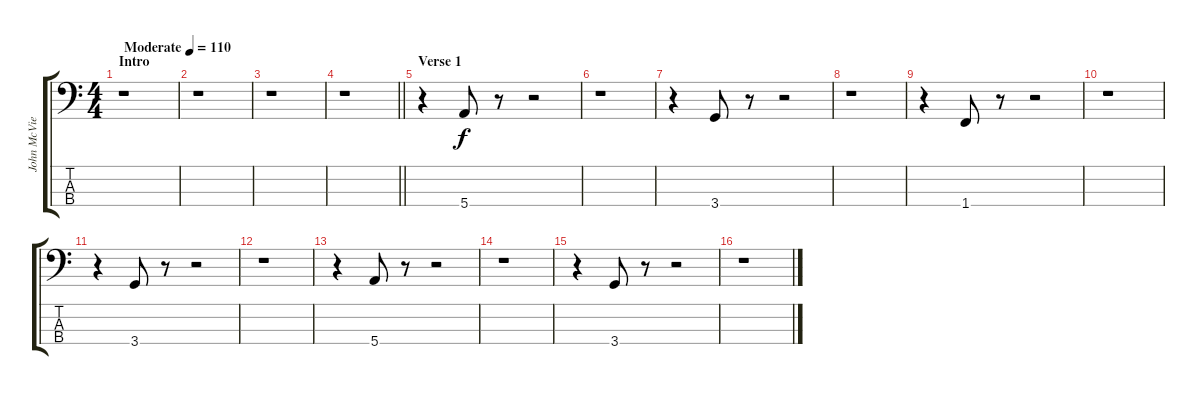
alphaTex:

\track ("John McVie (Bass)" "John McVie") {instrument electricbassfinger}
\staff {score tabs}
\tuning (G2 D2 A1 E1) {hide}
\ts (4 4)
\section ("" "Intro")
\tempo (110 "Moderate")
\clef f4
\ks aminor
r.1{dy f instrument electricbassfinger} |
r.1 |
r.1 |
\barLineRight lightlight
r.1 |
\section ("" "Verse 1")
r.4 5.4.8 r.8 r.2 |
r.1 |
r.4 3.4.8 r.8 r.2 |
r.1 |
r.4 1.4.8 r.8 r.2 |
r.1 |
r.4 3.4.8 r.8 r.2 |
r.1 |
r.4 5.4.8 r.8 r.2 |
r.1 |
r.4 3.4.8 r.8 r.2 |
r.1
